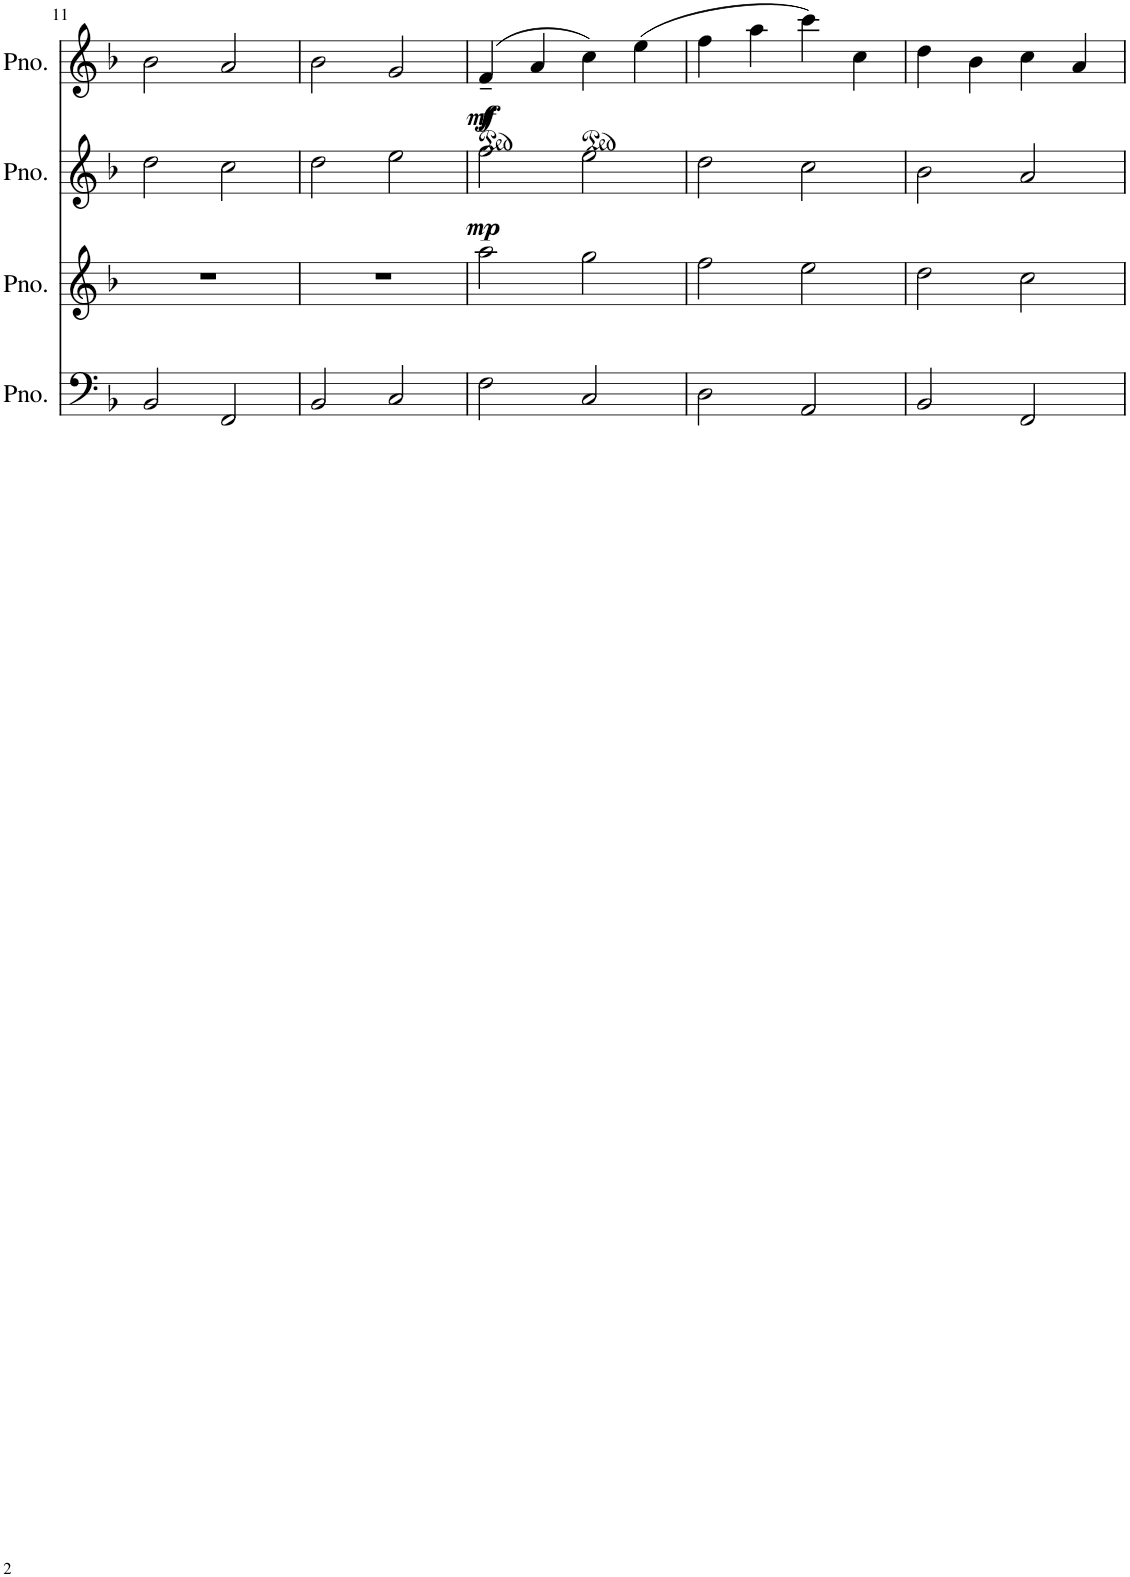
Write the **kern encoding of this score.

**kern	**kern	**kern	**dynam	**kern	**dynam
*part4	*part3	*part2	*part2	*part1	*part1
*staff4	*staff3	*staff2	*staff2	*staff1	*staff1
*I"Piano	*I"Piano	*I"Piano	*	*I"Piano	*
*I'Pno.	*I'Pno.	*I'Pno.	*	*I'Pno.	*
!!LO:PB:g=z
*clefF4	*clefG2	*clefG2	*	*clefG2	*
*k[b-]	*k[b-]	*k[b-]	*	*k[b-]	*
*M4/4	*M4/4	*M4/4	*	*M4/4	*
*met(c)	*met(c)	*met(c)	*	*met(c)	*
=11	=11	=11	=11	=11	=11
2BB-/	1r	2dd\	.	2b-\	.
2FF/	.	2cc\	.	2a/	.
=12	=12	=12	=12	=12	=12
2BB-/	1r	2dd\	.	2b-\	.
2C/	.	2ee\	.	2g/	.
=13	=13	=13	=13	=13	=13
!	!	!	!LO:DY:b	!	!LO:DY:b
!	!	!	!	!	!LO:DY:n=1:b
2F\	2aa\	2ff\	mp	(>4f~/	f mf
.	.	.	.	4a/	.
2C/	2gg\	2ee\	.	4cc\)	.
.	.	.	.	(>4ee\	.
=14	=14	=14	=14	=14	=14
2D\	2ff\	2dd\	.	4ff\	.
.	.	.	.	4aa\	.
2AA/	2ee\	2cc\	.	4ccc\)	.
.	.	.	.	4cc\	.
=15	=15	=15	=15	=15	=15
2BB-/	2dd\	2b-\	.	4dd\	.
.	.	.	.	4b-\	.
2FF/	2cc\	2a/	.	4cc\	.
.	.	.	.	4a/	.
=	=	=	=	=	=
*-	*-	*-	*-	*-	*-
